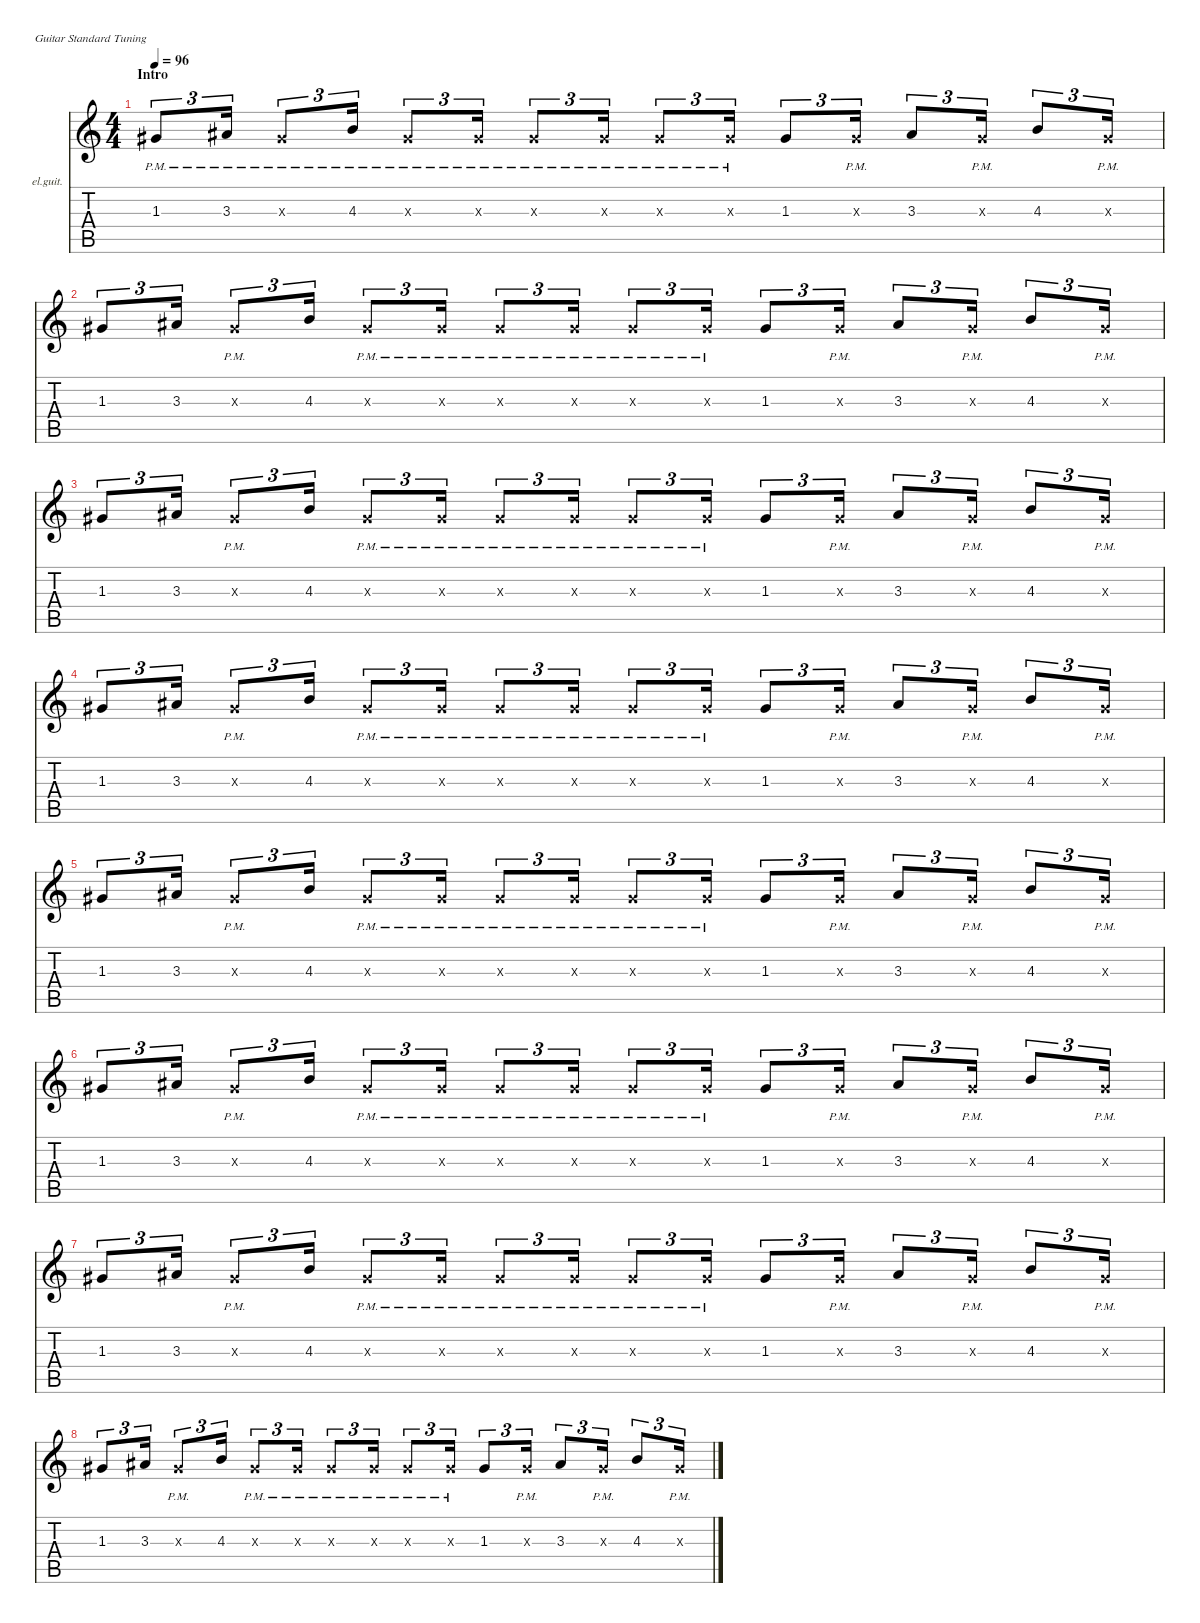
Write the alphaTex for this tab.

\defaultSystemsLayout 4
\hideDynamics
\bracketExtendMode nobrackets
\firstSystemTrackNameOrientation horizontal
\otherSystemsTrackNameOrientation horizontal
\track ("Guitar (muted 1)" "el.guit.") {instrument electricguitarmuted}
\staff {score tabs}
\tuning (E4 B3 G3 D3 A2 E2)
\ts (4 4)
\section ("" "Intro")
\tempo 96
\clef g2
\ks c
1.3{pm acc #}.8{tu (3 2) dy f beam Up} 3.3{pm acc #}.16{tu (3 2) beam Up} 1.3{pm x acc #}.8{tu (3 2) beam Up} 4.3{pm}.16{tu (3 2) beam Up} 1.3{pm x acc #}.8{tu (3 2) beam Up} 1.3{pm x acc #}.16{tu (3 2) beam Up} 1.3{pm x acc #}.8{tu (3 2) beam Up} 1.3{pm x acc #}.16{tu (3 2) beam Up} 1.3{pm x acc #}.8{tu (3 2) beam Up} 1.3{pm x acc #}.16{tu (3 2) beam Up} 1.3{acc #}.8{tu (3 2) beam Up} 1.3{pm x acc #}.16{tu (3 2) beam Up} 3.3{acc #}.8{tu (3 2) beam Up} 1.3{pm x acc #}.16{tu (3 2) beam Up} 4.3.8{tu (3 2) beam Up} 1.3{pm x acc #}.16{tu (3 2) beam Up} |
1.3{acc #}.8{tu (3 2) beam Up} 3.3{acc #}.16{tu (3 2) beam Up} 1.3{pm x acc #}.8{tu (3 2) beam Up} 4.3.16{tu (3 2) beam Up} 1.3{pm x acc #}.8{tu (3 2) beam Up} 1.3{pm x acc #}.16{tu (3 2) beam Up} 1.3{pm x acc #}.8{tu (3 2) beam Up} 1.3{pm x acc #}.16{tu (3 2) beam Up} 1.3{pm x acc #}.8{tu (3 2) beam Up} 1.3{pm x acc #}.16{tu (3 2) beam Up} 1.3{acc #}.8{tu (3 2) beam Up} 1.3{pm x acc #}.16{tu (3 2) beam Up} 3.3{acc #}.8{tu (3 2) beam Up} 1.3{pm x acc #}.16{tu (3 2) beam Up} 4.3.8{tu (3 2) beam Up} 1.3{pm x acc #}.16{tu (3 2) beam Up} |
1.3{acc #}.8{tu (3 2) beam Up} 3.3{acc #}.16{tu (3 2) beam Up} 1.3{pm x acc #}.8{tu (3 2) beam Up} 4.3.16{tu (3 2) beam Up} 1.3{pm x acc #}.8{tu (3 2) beam Up} 1.3{pm x acc #}.16{tu (3 2) beam Up} 1.3{pm x acc #}.8{tu (3 2) beam Up} 1.3{pm x acc #}.16{tu (3 2) beam Up} 1.3{pm x acc #}.8{tu (3 2) beam Up} 1.3{pm x acc #}.16{tu (3 2) beam Up} 1.3{acc #}.8{tu (3 2) beam Up} 1.3{pm x acc #}.16{tu (3 2) beam Up} 3.3{acc #}.8{tu (3 2) beam Up} 1.3{pm x acc #}.16{tu (3 2) beam Up} 4.3.8{tu (3 2) beam Up} 1.3{pm x acc #}.16{tu (3 2) beam Up} |
1.3{acc #}.8{tu (3 2) beam Up} 3.3{acc #}.16{tu (3 2) beam Up} 1.3{pm x acc #}.8{tu (3 2) beam Up} 4.3.16{tu (3 2) beam Up} 1.3{pm x acc #}.8{tu (3 2) beam Up} 1.3{pm x acc #}.16{tu (3 2) beam Up} 1.3{pm x acc #}.8{tu (3 2) beam Up} 1.3{pm x acc #}.16{tu (3 2) beam Up} 1.3{pm x acc #}.8{tu (3 2) beam Up} 1.3{pm x acc #}.16{tu (3 2) beam Up} 1.3{acc #}.8{tu (3 2) beam Up} 1.3{pm x acc #}.16{tu (3 2) beam Up} 3.3{acc #}.8{tu (3 2) beam Up} 1.3{pm x acc #}.16{tu (3 2) beam Up} 4.3.8{tu (3 2) beam Up} 1.3{pm x acc #}.16{tu (3 2) beam Up} |
1.3{acc #}.8{tu (3 2) beam Up} 3.3{acc #}.16{tu (3 2) beam Up} 1.3{pm x acc #}.8{tu (3 2) beam Up} 4.3.16{tu (3 2) beam Up} 1.3{pm x acc #}.8{tu (3 2) beam Up} 1.3{pm x acc #}.16{tu (3 2) beam Up} 1.3{pm x acc #}.8{tu (3 2) beam Up} 1.3{pm x acc #}.16{tu (3 2) beam Up} 1.3{pm x acc #}.8{tu (3 2) beam Up} 1.3{pm x acc #}.16{tu (3 2) beam Up} 1.3{acc #}.8{tu (3 2) beam Up} 1.3{pm x acc #}.16{tu (3 2) beam Up} 3.3{acc #}.8{tu (3 2) beam Up} 1.3{pm x acc #}.16{tu (3 2) beam Up} 4.3.8{tu (3 2) beam Up} 1.3{pm x acc #}.16{tu (3 2) beam Up} |
1.3{acc #}.8{tu (3 2) beam Up} 3.3{acc #}.16{tu (3 2) beam Up} 1.3{pm x acc #}.8{tu (3 2) beam Up} 4.3.16{tu (3 2) beam Up} 1.3{pm x acc #}.8{tu (3 2) beam Up} 1.3{pm x acc #}.16{tu (3 2) beam Up} 1.3{pm x acc #}.8{tu (3 2) beam Up} 1.3{pm x acc #}.16{tu (3 2) beam Up} 1.3{pm x acc #}.8{tu (3 2) beam Up} 1.3{pm x acc #}.16{tu (3 2) beam Up} 1.3{acc #}.8{tu (3 2) beam Up} 1.3{pm x acc #}.16{tu (3 2) beam Up} 3.3{acc #}.8{tu (3 2) beam Up} 1.3{pm x acc #}.16{tu (3 2) beam Up} 4.3.8{tu (3 2) beam Up} 1.3{pm x acc #}.16{tu (3 2) beam Up} |
1.3{acc #}.8{tu (3 2) beam Up} 3.3{acc #}.16{tu (3 2) beam Up} 1.3{pm x acc #}.8{tu (3 2) beam Up} 4.3.16{tu (3 2) beam Up} 1.3{pm x acc #}.8{tu (3 2) beam Up} 1.3{pm x acc #}.16{tu (3 2) beam Up} 1.3{pm x acc #}.8{tu (3 2) beam Up} 1.3{pm x acc #}.16{tu (3 2) beam Up} 1.3{pm x acc #}.8{tu (3 2) beam Up} 1.3{pm x acc #}.16{tu (3 2) beam Up} 1.3{acc #}.8{tu (3 2) beam Up} 1.3{pm x acc #}.16{tu (3 2) beam Up} 3.3{acc #}.8{tu (3 2) beam Up} 1.3{pm x acc #}.16{tu (3 2) beam Up} 4.3.8{tu (3 2) beam Up} 1.3{pm x acc #}.16{tu (3 2) beam Up} |
1.3{acc #}.8{tu (3 2) beam Up} 3.3{acc #}.16{tu (3 2) beam Up} 1.3{pm x acc #}.8{tu (3 2) beam Up} 4.3.16{tu (3 2) beam Up} 1.3{pm x acc #}.8{tu (3 2) beam Up} 1.3{pm x acc #}.16{tu (3 2) beam Up} 1.3{pm x acc #}.8{tu (3 2) beam Up} 1.3{pm x acc #}.16{tu (3 2) beam Up} 1.3{pm x acc #}.8{tu (3 2) beam Up} 1.3{pm x acc #}.16{tu (3 2) beam Up} 1.3{acc #}.8{tu (3 2) beam Up} 1.3{pm x acc #}.16{tu (3 2) beam Up} 3.3{acc #}.8{tu (3 2) beam Up} 1.3{pm x acc #}.16{tu (3 2) beam Up} 4.3.8{tu (3 2) beam Up} 1.3{pm x acc #}.16{tu (3 2) beam Up}
